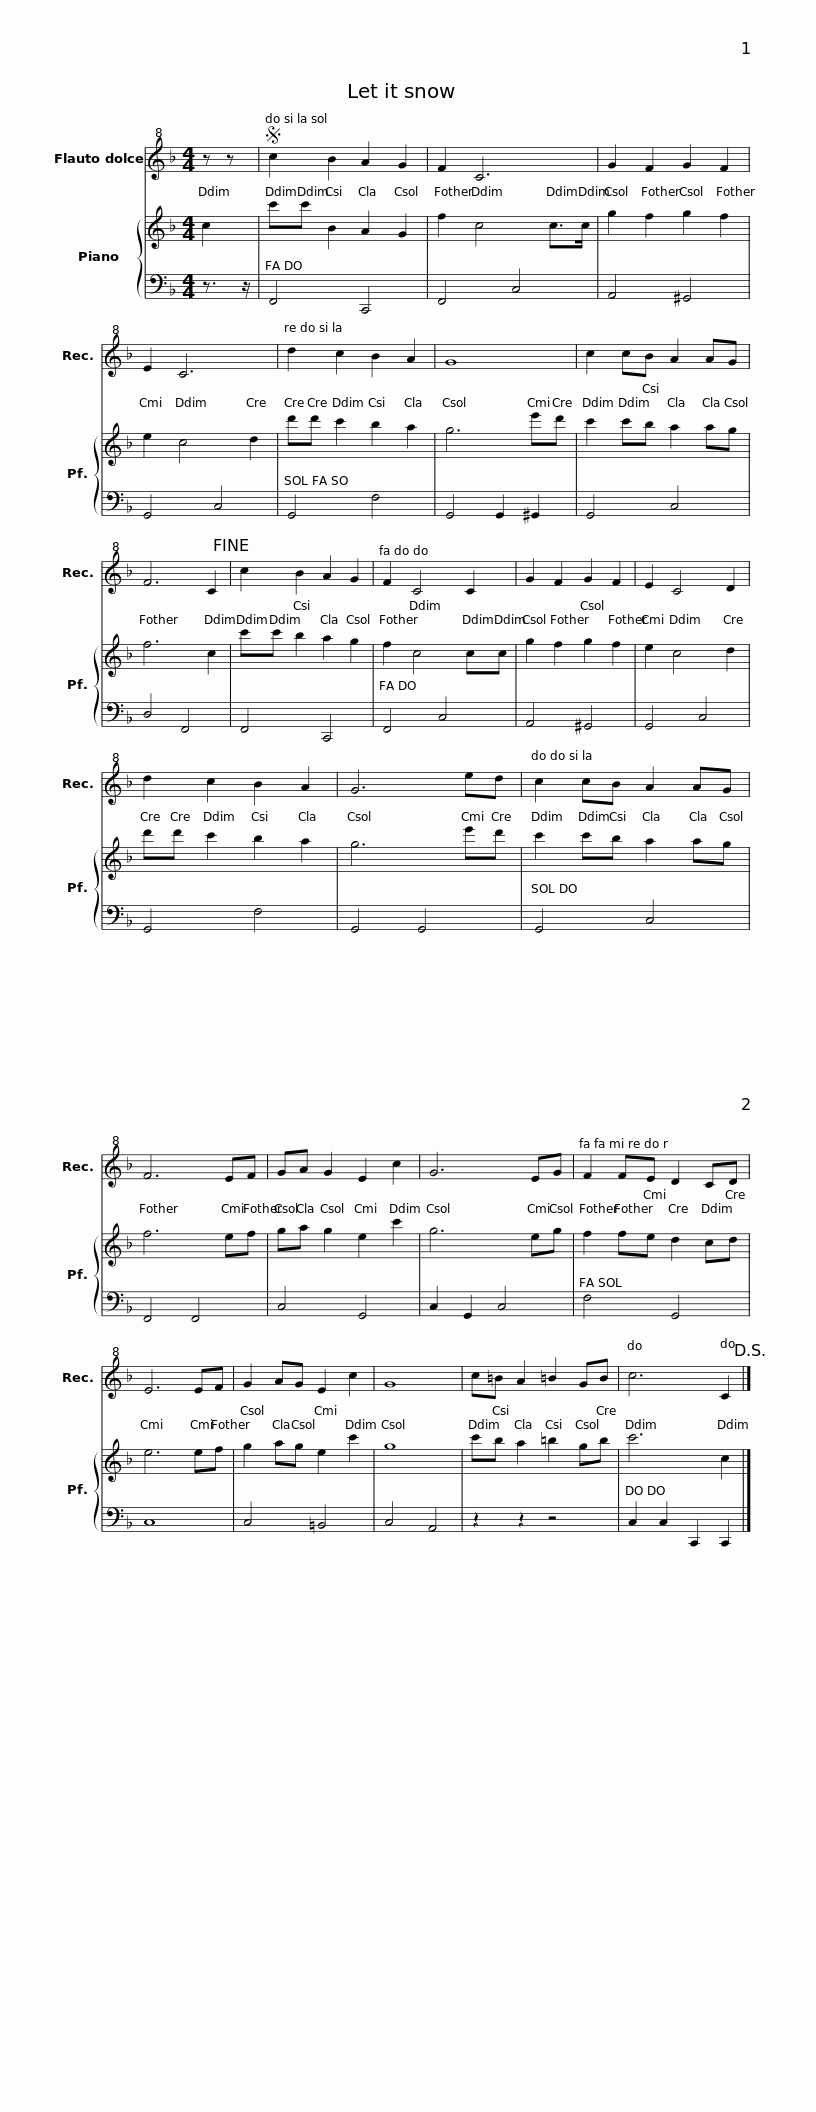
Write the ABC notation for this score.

X:1
%%score 1 { 2 | 3 }
L:1/8
M:4/4
I:linebreak $
K:F
V:1 treble+8
V:2 treble
V:3 bass
V:1
 z z |S c2 B2 A2 G2 | F2 C6 | G2 F2 G2 F2 | E2 C6 |$ %5
 d2 c2 B2 A2 | G8 | c2 cB A2 AG | F6 C2!fine! | c2 B2 A2 G2 |$ %10
 F2 C4 C2 | G2 F2 G2 F2 | E2 C4 D2 | d2 c2 B2 A2 | G6 ed |$ %15
 c2 cB A2 AG | F6 EF | GA G2 E2 c2 | G6 EG |$ F2 FE D2 CD | %20
 E6 EF | G2 AG E2 c2 | G8 | c=B A2 =B2 GB |$ c6 C2!D.S.! |] %25
V:2
 c2 | c'c' B2 A2 G2 | f2 c4 c>c | g2 f2 g2 f2 | e2 c4 d2 |$ %5
 d'd' c'2 b2 a2 | g6 e'd' | c'2 c'b a2 ag | f6 c2 | c'c' b2 a2 g2 |$ %10
 f2 c4 cc | g2 f2 g2 f2 | e2 c4 d2 | d'd' c'2 b2 a2 | g6 e'd' |$ %15
 c'2 c'b a2 ag | f6 ef | ga g2 e2 c'2 | g6 eg |$ f2 fe d2 cd | %20
 e6 ef | g2 ag e2 c'2 | g8 | c'b a2 =b2 gb |$ c'6 c2 |] %25
V:3
 z3/2 z/ | F,,4 C,,4 | F,,4 C,4 | A,,4 ^G,,4 | G,,4 C,4 |$ %5
 G,,4 F,4 | G,,4 G,,2 ^G,,2 | G,,4 C,4 | D,4 F,,4 | F,,4 C,,4 |$ %10
 F,,4 C,4 | A,,4 ^G,,4 | G,,4 C,4 | G,,4 F,4 | G,,4 G,,4 |$ %15
 G,,4 C,4 | F,,4 F,,4 | C,4 G,,4 | C,2 G,,2 C,4 |$ F,4 G,,4 | %20
 C,8 | C,4 =B,,4 | C,4 A,,4 | z2 z2 z4 |$ C,2 C,2 C,,2 C,,2 |] %25
